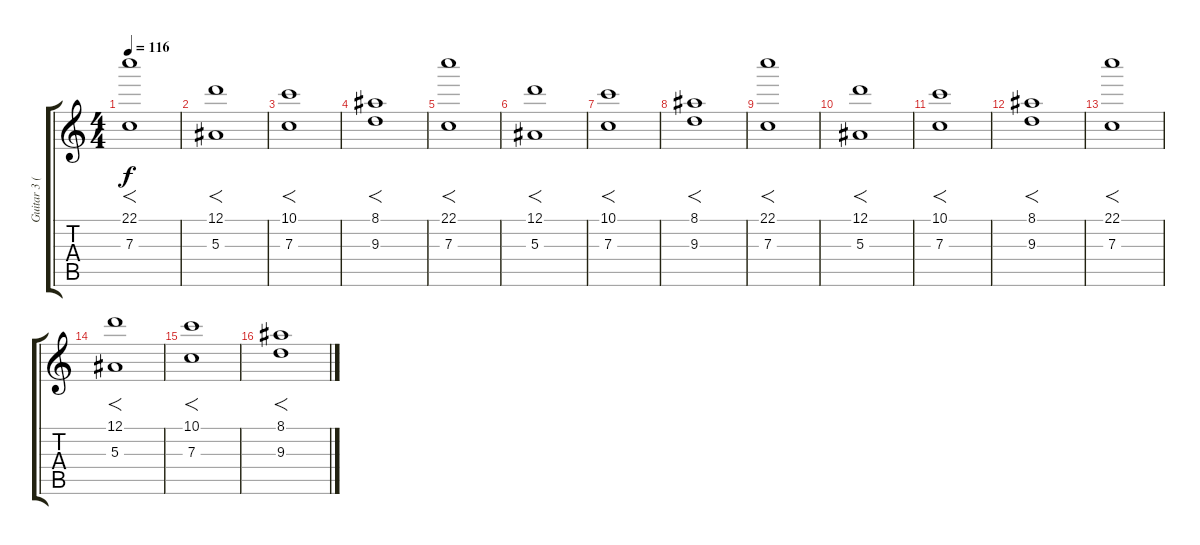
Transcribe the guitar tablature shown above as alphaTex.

\track ("Guitar 3 (Clean- Tuck)" "Guitar 3 (") {instrument electricguitarclean}
\staff {score tabs}
\tuning (D4 A3 F3 C3 G2 C2) {hide}
\ts (4 4)
\tempo 116
\clef g2
\ks c
(22.1 7.3).1{f dy f volume 14} |
(12.1 5.3).1{f} |
(10.1 7.3).1{f volume 13} |
(8.1 9.3).1{f} |
(22.1 7.3).1{f volume 12} |
(12.1 5.3).1{f} |
(10.1 7.3).1{f volume 10} |
(8.1 9.3).1{f} |
(22.1 7.3).1{f volume 8} |
(12.1 5.3).1{f} |
(10.1 7.3).1{f volume 7} |
(8.1 9.3).1{f} |
(22.1 7.3).1{f volume 6} |
(12.1 5.3).1{f} |
(10.1 7.3).1{f volume 5} |
(8.1 9.3).1{f}
